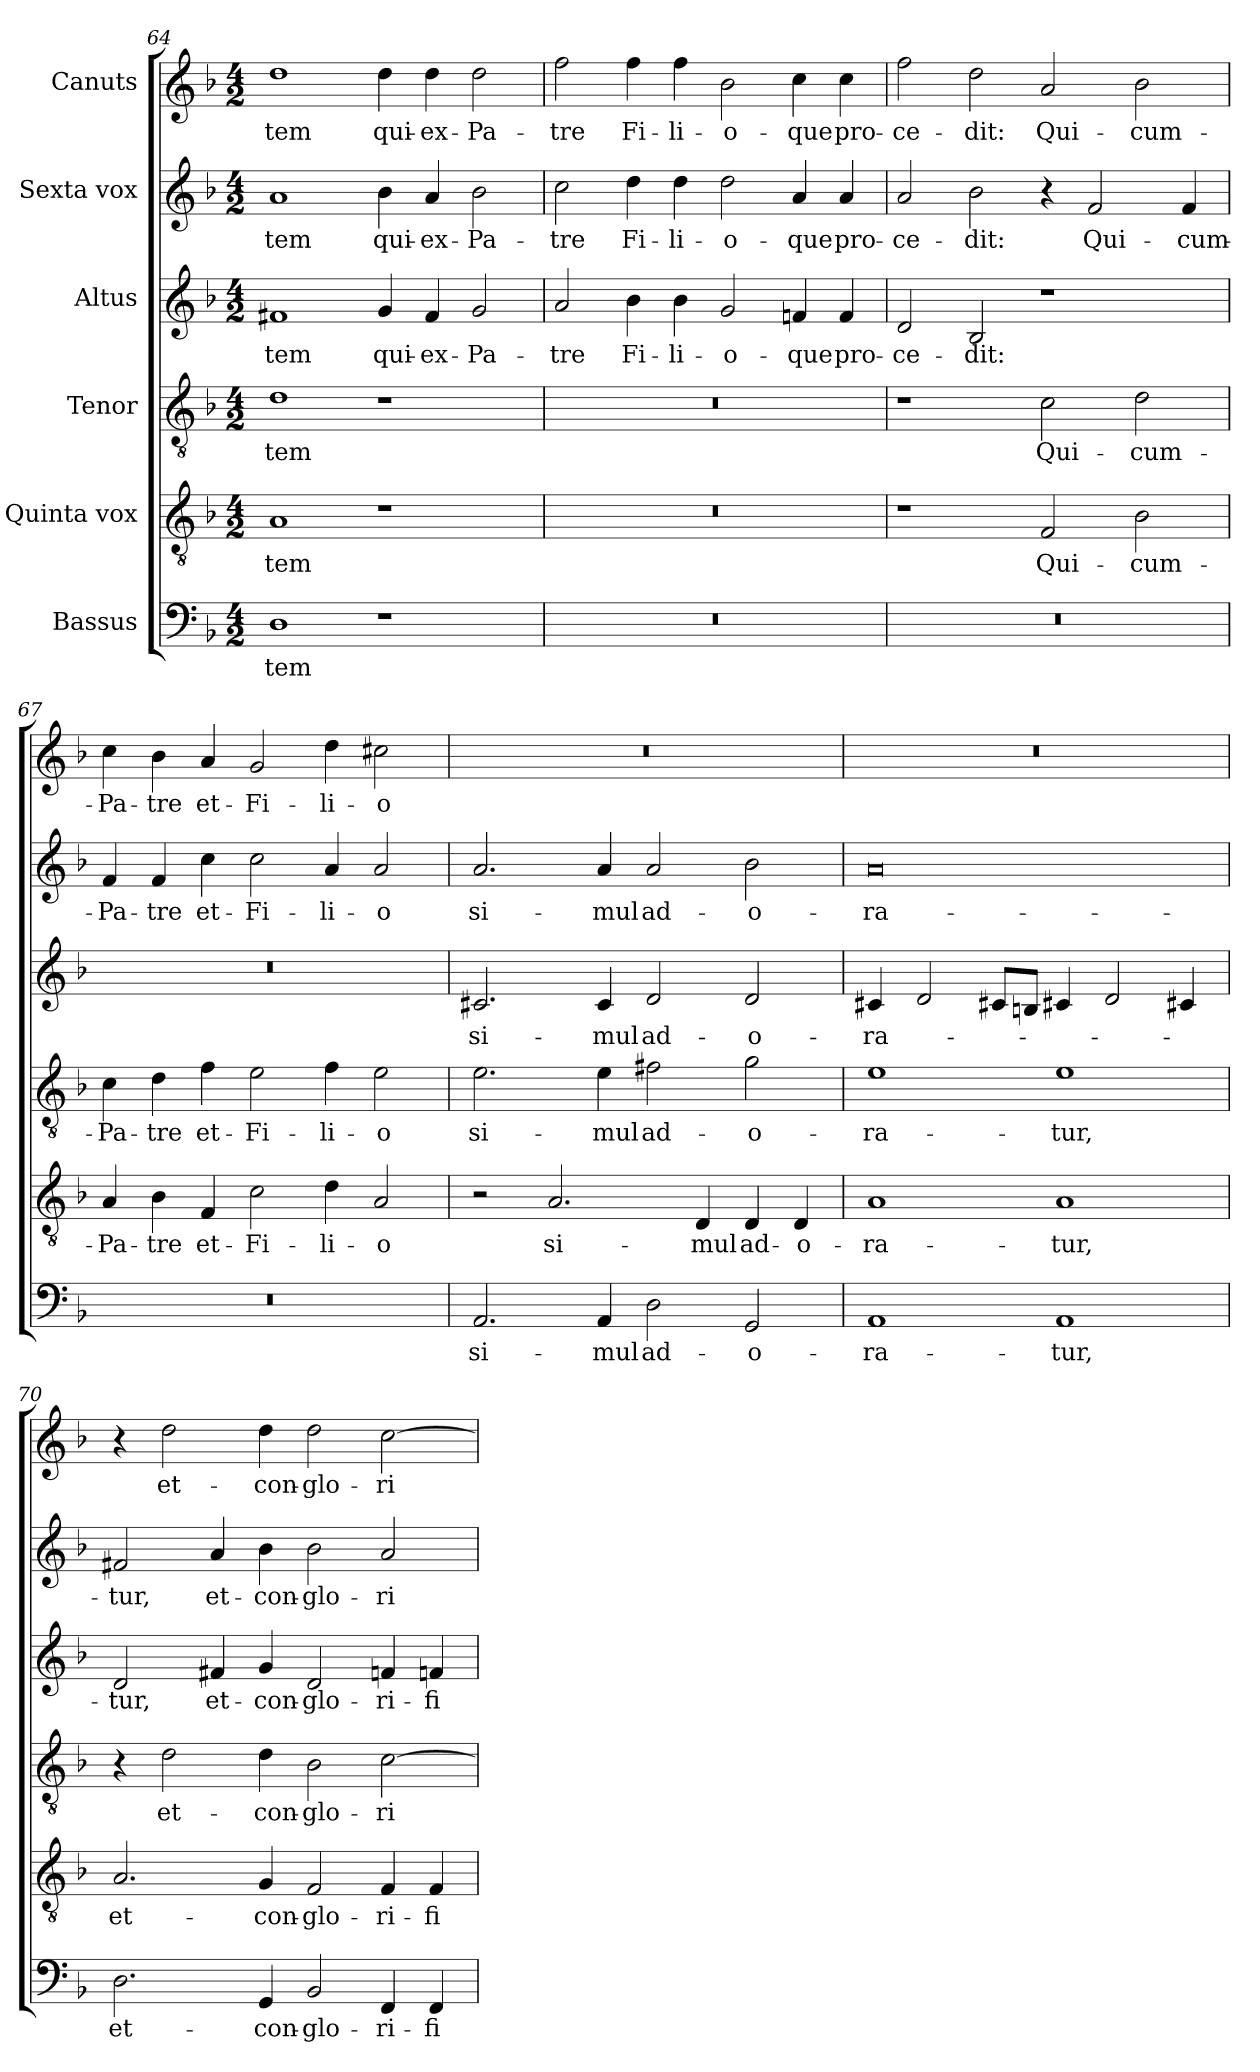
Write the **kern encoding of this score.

**kern	**text	**kern	**text	**kern	**text	**kern	**text	**kern	**text	**kern	**text
*part6	*part6	*part5	*part5	*part4	*part4	*part3	*part3	*part2	*part2	*part1	*part1
*staff6	*staff6	*staff5	*staff5	*staff4	*staff4	*staff3	*staff3	*staff2	*staff2	*staff1	*staff1
*I"Bassus	*	*I"Quinta vox	*	*I"Tenor	*	*I"Altus	*	*I"Sexta vox	*	*I"Canuts	*
*clefF4	*	*clefGv2	*	*clefGv2	*	*clefG2	*	*clefG2	*	*clefG2	*
*k[b-]	*	*k[b-]	*	*k[b-]	*	*k[b-]	*	*k[b-]	*	*k[b-]	*
*M4/2	*	*M4/2	*	*M4/2	*	*M4/2	*	*M4/2	*	*M4/2	*
=64	=64	=64	=64	=64	=64	=64	=64	=64	=64	=64	=64
1D\	-tem	1A/	-tem	1d\	-tem	1f#X/	-tem	1a/	-tem	1dd\	-tem
1r	.	1r	.	1r	.	4g/	qui-	4b-\	qui-	4dd\	qui-
.	.	.	.	.	.	4f#/	ex-	4a/	ex-	4dd\	ex-
.	.	.	.	.	.	2g/	Pa-	2b-\	Pa-	2dd\	Pa-
=65	=65	=65	=65	=65	=65	=65	=65	=65	=65	=65	=65
0r	.	0r	.	0r	.	2a/	-tre	2cc\	-tre	2ff\	-tre
.	.	.	.	.	.	4b-\	Fi-	4dd\	Fi-	4ff\	Fi-
.	.	.	.	.	.	4b-\	-li-	4dd\	-li-	4ff\	-li-
.	.	.	.	.	.	2g/	-o-	2dd\	-o-	2b-\	-o-
.	.	.	.	.	.	4fn/	-que	4a/	-que	4cc\	-que
.	.	.	.	.	.	4f/	pro-	4a/	pro-	4cc\	pro-
=66	=66	=66	=66	=66	=66	=66	=66	=66	=66	=66	=66
0r	.	1r	.	1r	.	2d/	-ce-	2a/	-ce-	2ff\	-ce-
.	.	.	.	.	.	2B-/	-dit:	2b-\	-dit:	2dd\	-dit:
.	.	2F/	Qui-	2c\	Qui-	1r	.	4r	.	2a/	Qui-
.	.	.	.	.	.	.	.	2f/	Qui-	.	.
.	.	2B-\	cum-	2d\	cum-	.	.	.	.	2b-\	cum-
.	.	.	.	.	.	.	.	4f/	cum-	.	.
=67	=67	=67	=67	=67	=67	=67	=67	=67	=67	=67	=67
0r	.	4A/	Pa-	4c\	Pa-	0r	.	4f/	Pa-	4cc\	Pa-
.	.	4B-\	-tre	4d\	-tre	.	.	4f/	-tre	4b-\	-tre
.	.	4F/	et-	4f\	et-	.	.	4cc\	et-	4a/	et-
.	.	2c\	Fi-	2e\	Fi-	.	.	2cc\	Fi-	2g/	Fi-
.	.	4d\	-li-	4f\	-li-	.	.	4a/	-li-	4dd\	-li-
.	.	2A/	-o	2e\	-o	.	.	2a/	-o	2cc#X\	-o
=68	=68	=68	=68	=68	=68	=68	=68	=68	=68	=68	=68
2.AA/	si-	2r	.	2.e\	si-	2.c#X/	si-	2.a/	si-	0r	.
.	.	2.A/	si-	.	.	.	.	.	.	.	.
4AA/	-mul	.	.	4e\	-mul	4c#/	-mul	4a/	-mul	.	.
2D\	ad-	.	.	2f#X\	ad-	2d/	ad-	2a/	ad-	.	.
.	.	4D/	-mul	.	.	.	.	.	.	.	.
2GG/	-o-	4D/	ad-	2g\	-o-	2d/	-o-	2b-\	-o-	.	.
.	.	4D/	-o-	.	.	.	.	.	.	.	.
=69	=69	=69	=69	=69	=69	=69	=69	=69	=69	=69	=69
1AA/	-ra-	1A/	-ra-	1e\	-ra-	4c#X/	-ra-	0a/	-ra-	0r	.
.	.	.	.	.	.	2d/	.	.	.	.	.
.	.	.	.	.	.	8c#X/L	.	.	.	.	.
.	.	.	.	.	.	8Bn/J	.	.	.	.	.
1AA/	-tur,	1A/	-tur,	1e\	-tur,	4c#X/	.	.	.	.	.
.	.	.	.	.	.	2d/	.	.	.	.	.
.	.	.	.	.	.	4c#X/	.	.	.	.	.
=70	=70	=70	=70	=70	=70	=70	=70	=70	=70	=70	=70
2.D\	et-	2.A/	et-	4r	.	2d/	-tur,	2f#X/	-tur,	4r	.
.	.	.	.	2d\	et-	.	.	.	.	2dd\	et-
.	.	.	.	.	.	4f#X/	et-	4a/	et-	.	.
4GG/	con-	4G/	con-	4d\	con-	4g/	con-	4b-\	con-	4dd\	con-
2BB-/	-glo-	2F/	-glo-	2B-\	-glo-	2d/	-glo-	2b-\	-glo-	2dd\	-glo-
4FF/	-ri-	4F/	-ri-	[2c\	-ri-	4fn/	-ri-	2a/	-ri-	[2cc\	-ri-
4FF/	-fi-	4F/	-fi-	.	.	4fn/	-fi-	.	.	.	.
=	=	=	=	=	=	=	=	=	=	=	=
*-	*-	*-	*-	*-	*-	*-	*-	*-	*-	*-	*-
